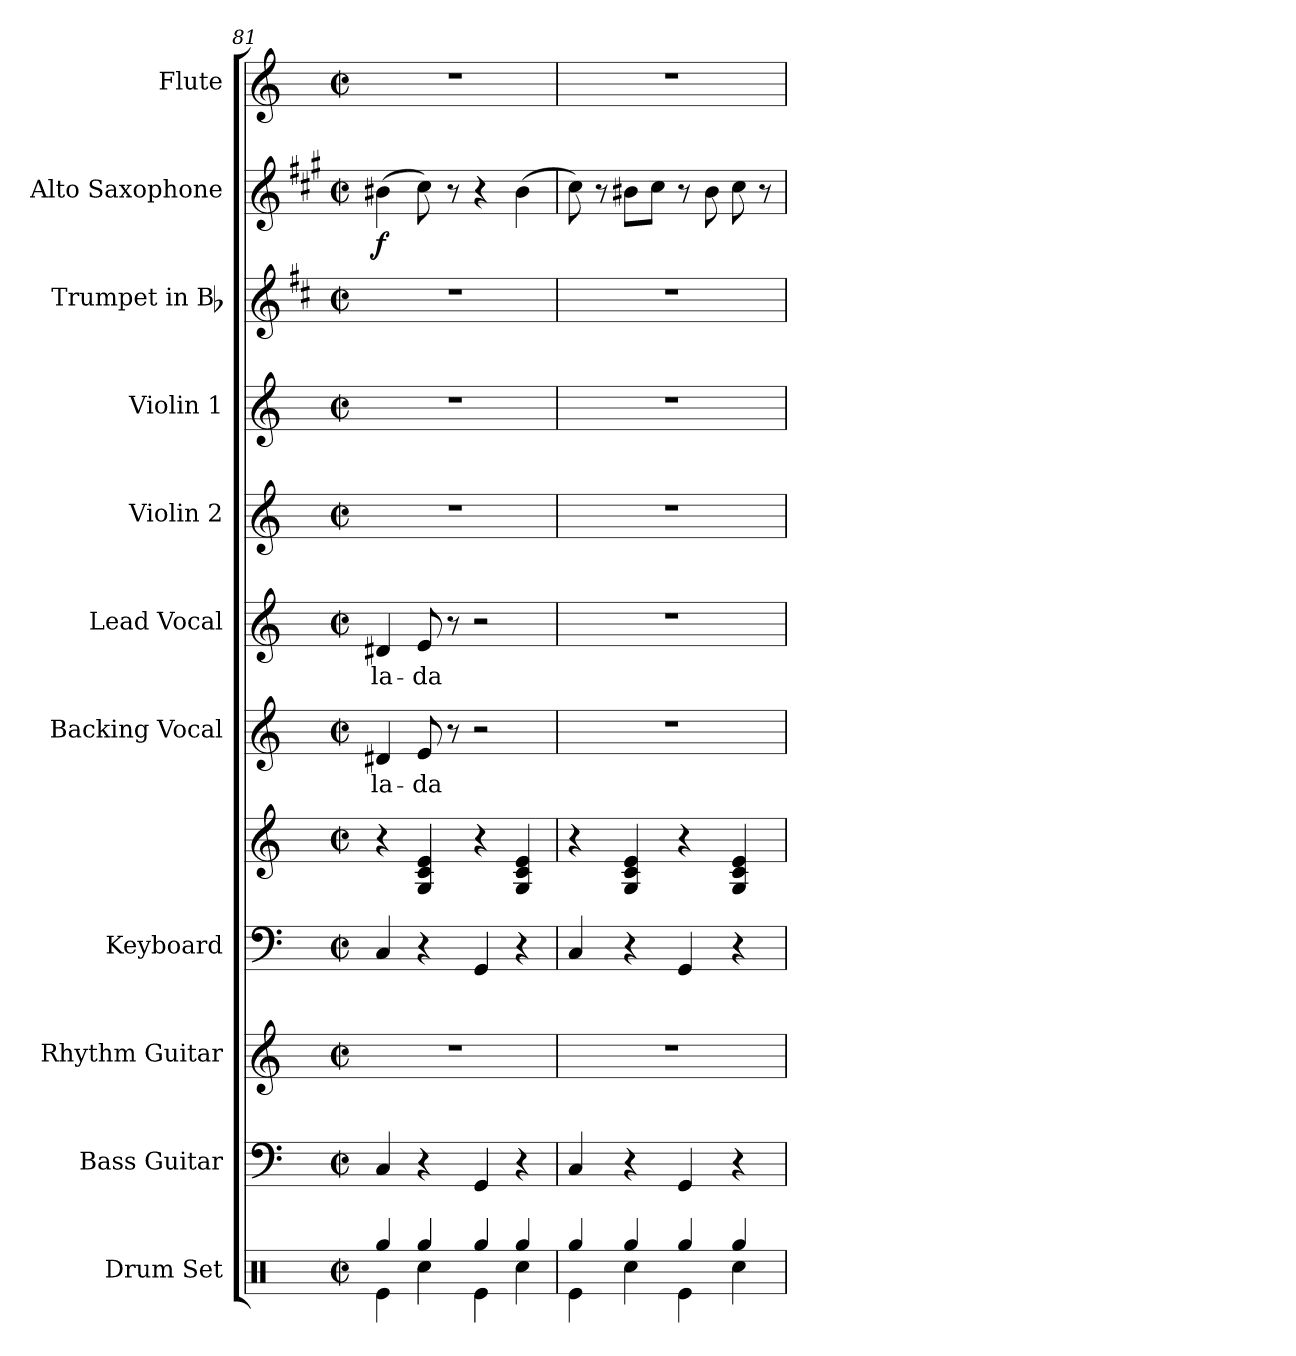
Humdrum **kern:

**kern	**kern	**kern	**kern	**kern	**kern	**text	**kern	**text	**kern	**kern	**kern	**kern	**dynam	**kern
*part11	*part10	*part9	*part8	*part8	*part7	*part7	*part6	*part6	*part5	*part4	*part3	*part2	*part2	*part1
*staff12	*staff11	*staff10	*staff9	*staff8	*staff7	*staff7	*staff6	*staff6	*staff5	*staff4	*staff3	*staff2	*staff2	*staff1
*I"Drum Set	*I"Bass Guitar	*I"Rhythm Guitar	*I"Keyboard	*	*I"Backing Vocal	*	*I"Lead Vocal	*	*I"Violin 2	*I"Violin 1	*I"Trumpet in Bb	*I"Alto Saxophone	*	*I"Flute
*I'Dr.	*I'Bass	*I'Rhy.	*I'Kbd.	*	*	*	*	*	*I'Vln. 2	*I'Vln. 1	*I'Tpt.	*I'Alto Sax.	*	*I'Fl.
*clefX	*clefF4	*clefG2	*clefF4	*clefG2	*clefG2	*	*clefG2	*	*clefG2	*clefG2	*clefG2	*clefG2	*	*clefG2
*	*ITrd7c12	*ITrd7c12	*	*	*	*	*	*	*	*	*ITrd1c2	*ITrd5c9	*	*
*k[]	*k[]	*k[]	*k[]	*k[]	*k[]	*	*k[]	*	*k[]	*k[]	*k[]	*k[]	*	*k[]
*C:	*C:	*C:	*C:	*C:	*C:	*	*C:	*	*C:	*C:	*C:	*C:	*	*C:
*M2/2	*M2/2	*M2/2	*M2/2	*M2/2	*M2/2	*	*M2/2	*	*M2/2	*M2/2	*M2/2	*M2/2	*	*M2/2
*met(c|)	*met(c|)	*met(c|)	*met(c|)	*met(c|)	*met(c|)	*	*met(c|)	*	*met(c|)	*met(c|)	*met(c|)	*met(c|)	*	*met(c|)
=81	=81	=81	=81	=81	=81	=81	=81	=81	=81	=81	=81	=81	=81	=81
*^	*	*	*	*	*	*	*	*	*	*	*	*	*	*
!	!	!	!	!	!	!	!LO:LY:b:color=#000000	!	!	!	!	!	!	!	!
!	!	!	!	!	!	!	!	!	!LO:LY:b:color=#000000	!	!	!	!	!	!
4Rggi/	4Rei\	4CCi/	1r	4Ci/	4r	4d#Xi/	la-	4d#Xi/	la-	1r	1r	1r	(4d#Xi\	f	1r
!	!	!	!	!	!	!	!LO:LY:b:color=#000000	!	!	!	!	!	!	!	!
!	!	!	!	!	!	!	!	!	!LO:LY:b:color=#000000	!	!	!	!	!	!
4Rggi/	4Rcci\	4r	.	4r	4Gi/ 4ci 4ei	8ei/	-da	8ei/	-da	.	.	.	8ei\)	.	.
.	.	.	.	.	.	8r	.	8r	.	.	.	.	8r	.	.
4Rggi/	4Rei\	4GGGi/	.	4GGi/	4r	2r	.	2r	.	.	.	.	4r	.	.
4Rggi/	4Rcci\	4r	.	4r	4Gi/ 4ci 4ei	.	.	.	.	.	.	.	(4d#i\	.	.
=82	=82	=82	=82	=82	=82	=82	=82	=82	=82	=82	=82	=82	=82	=82	=82
4Rggi/	4Rei\	4CCi/	1r	4Ci/	4r	1r	.	1r	.	1r	1r	1r	8ei\)	.	1r
.	.	.	.	.	.	.	.	.	.	.	.	.	8r	.	.
4Rggi/	4Rcci\	4r	.	4r	4Gi/ 4ci 4ei	.	.	.	.	.	.	.	8d#Xi\L	.	.
.	.	.	.	.	.	.	.	.	.	.	.	.	8ei\J	.	.
4Rggi/	4Rei\	4GGGi/	.	4GGi/	4r	.	.	.	.	.	.	.	8r	.	.
.	.	.	.	.	.	.	.	.	.	.	.	.	8d#i\	.	.
4Rggi/	4Rcci\	4r	.	4r	4Gi/ 4ci 4ei	.	.	.	.	.	.	.	8ei\	.	.
.	.	.	.	.	.	.	.	.	.	.	.	.	8r	.	.
*v	*v	*	*	*	*	*	*	*	*	*	*	*	*	*	*
=	=	=	=	=	=	=	=	=	=	=	=	=	=	=
*-	*-	*-	*-	*-	*-	*-	*-	*-	*-	*-	*-	*-	*-	*-
